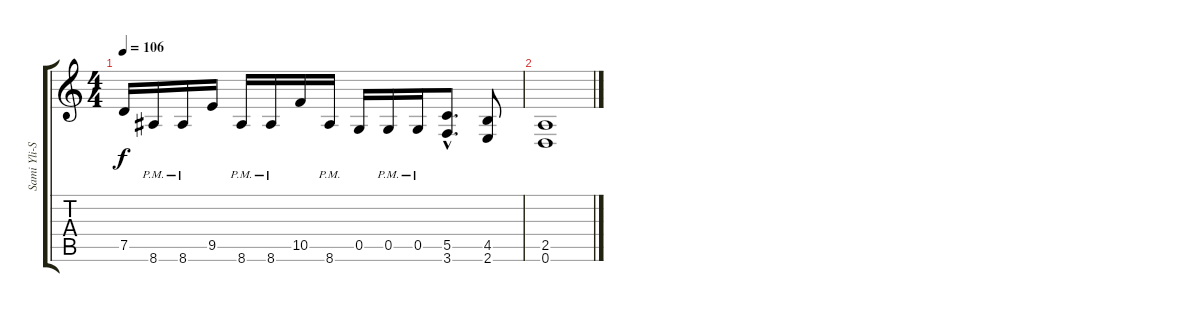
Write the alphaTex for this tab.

\track ("Sami Yli-Sirniö" "Sami Yli-S") {instrument distortionguitar}
\staff {score tabs}
\tuning (D4 A3 F3 C3 G2 D2) {hide}
\ts (4 4)
\tempo 106
\clef g2
\ks c
7.5.16{dy f} 8.6{pm}.16 8.6{pm}.16 9.5.16 8.6{pm}.16 8.6{pm}.16 10.5.16 8.6{pm}.16 0.5.16 0.5{pm}.16 0.5{pm}.16 (5.5{hac} 3.6{hac}).8{d} (4.5 2.6).8 |
(2.5 0.6).1
